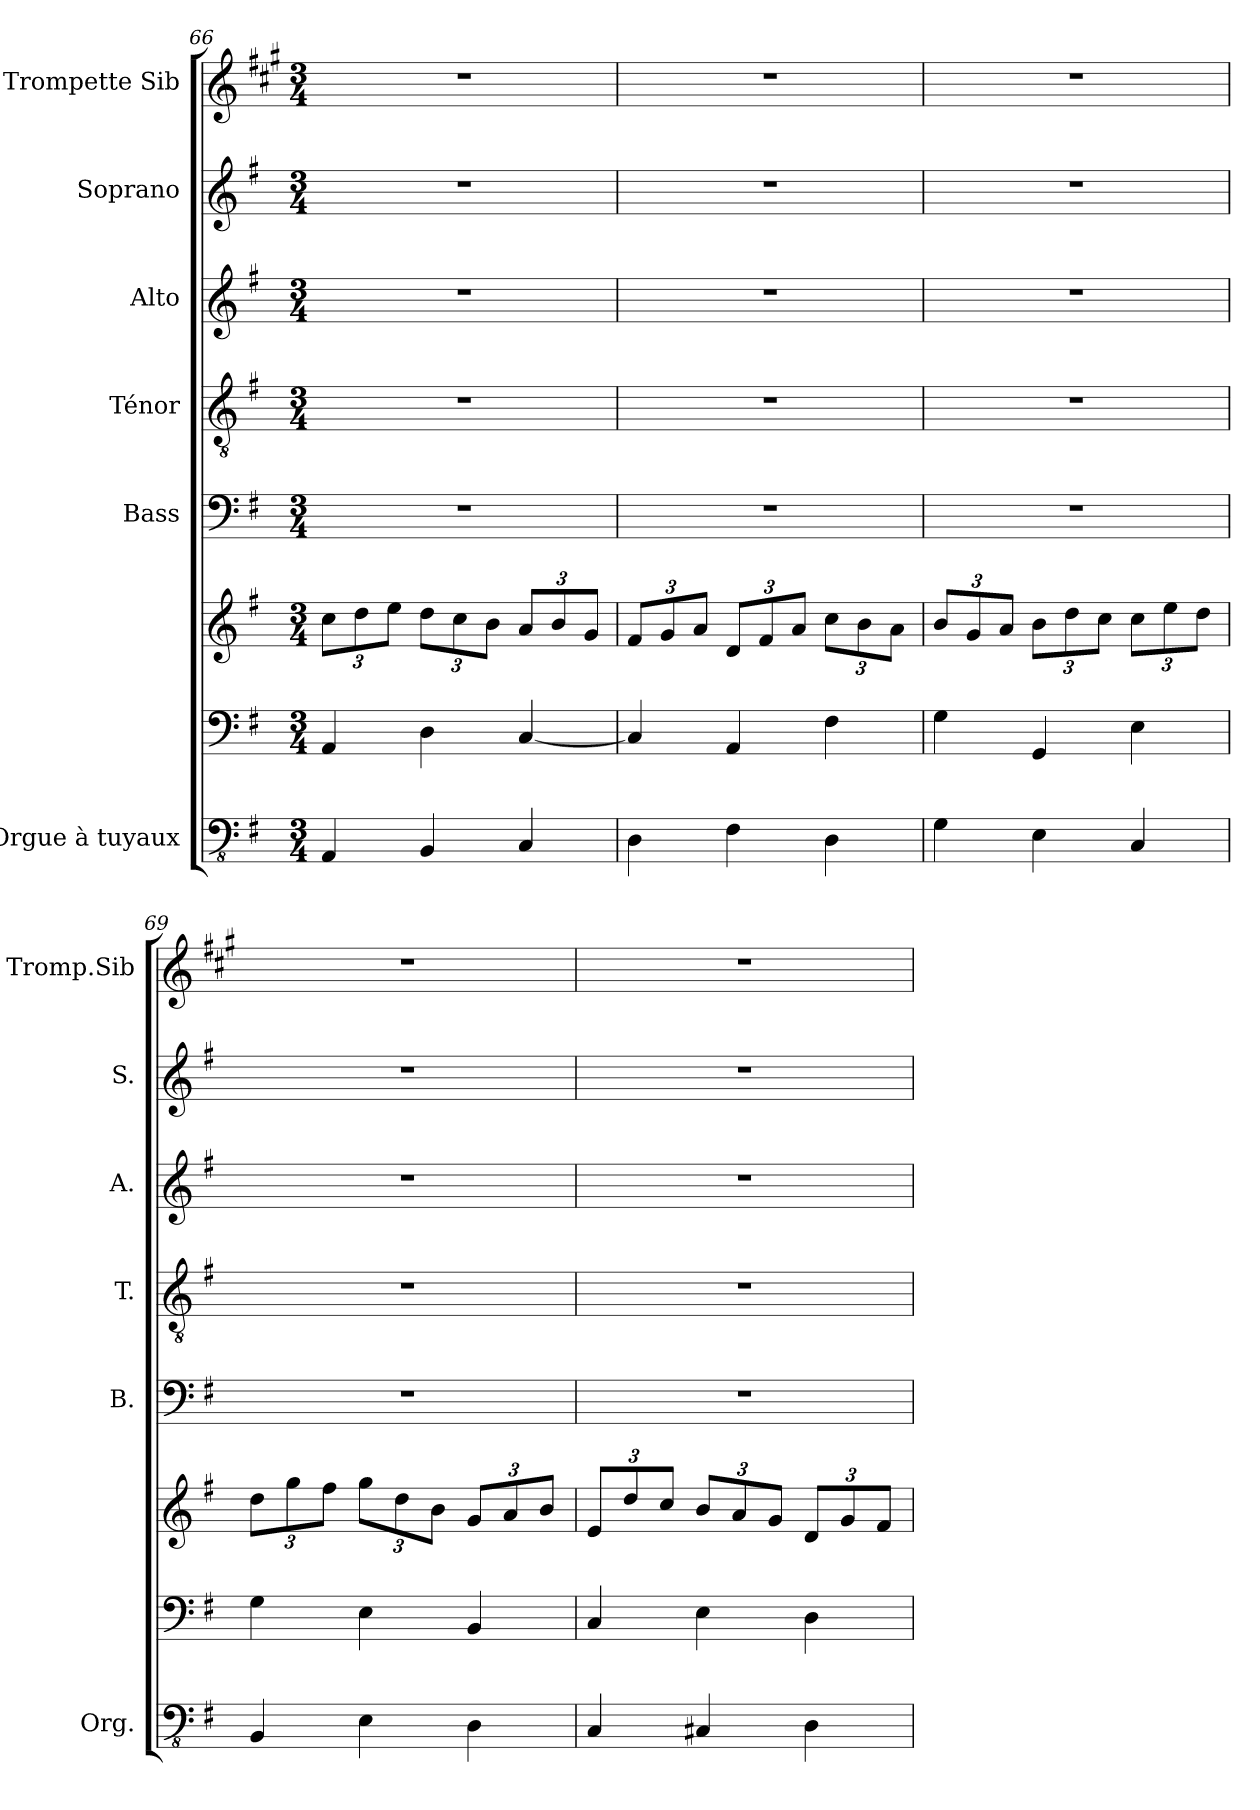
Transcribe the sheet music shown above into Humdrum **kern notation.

**kern	**kern	**kern	**kern	**kern	**kern	**kern	**kern
*part6	*part6	*part6	*part5	*part4	*part3	*part2	*part1
*staff8	*staff7	*staff6	*staff5	*staff4	*staff3	*staff2	*staff1
*I"Orgue à tuyaux	*	*	*I"Bass	*I"Ténor	*I"Alto	*I"Soprano	*I"Trompette Sib
*I'Org.	*	*	*I'B.	*I'T.	*I'A.	*I'S.	*I'Tromp.Sib
*clefFv4	*clefF4	*clefG2	*clefF4	*clefGv2	*clefG2	*clefG2	*clefG2
*	*	*	*	*	*	*	*ITrd1c2
*k[f#]	*k[f#]	*k[f#]	*k[f#]	*k[f#]	*k[f#]	*k[f#]	*k[f#]
*M3/4	*M3/4	*M3/4	*M3/4	*M3/4	*M3/4	*M3/4	*M3/4
*	*	*Xbrackettup	*	*	*	*	*
=66	=66	=66	=66	=66	=66	=66	=66
4AAA/	4AA/	12cc\L	2.r	2.r	2.r	2.r	2.r
.	.	12dd\	.	.	.	.	.
.	.	12ee\J	.	.	.	.	.
4BBB/	4D\	12dd\L	.	.	.	.	.
.	.	12cc\	.	.	.	.	.
.	.	12b\J	.	.	.	.	.
4CC/	[4C/	12a/L	.	.	.	.	.
.	.	12b/	.	.	.	.	.
.	.	12g/J	.	.	.	.	.
=67	=67	=67	=67	=67	=67	=67	=67
4DD\	4C/]	12f#/L	2.r	2.r	2.r	2.r	2.r
.	.	12g/	.	.	.	.	.
.	.	12a/J	.	.	.	.	.
4FF#\	4AA/	12d/L	.	.	.	.	.
.	.	12f#/	.	.	.	.	.
.	.	12a/J	.	.	.	.	.
4DD\	4F#\	12cc\L	.	.	.	.	.
.	.	12b\	.	.	.	.	.
.	.	12a\J	.	.	.	.	.
!!LO:PB:g=z
=68	=68	=68	=68	=68	=68	=68	=68
4GG\	4G\	12b/L	2.r	2.r	2.r	2.r	2.r
.	.	12g/	.	.	.	.	.
.	.	12a/J	.	.	.	.	.
4EE\	4GG/	12b\L	.	.	.	.	.
.	.	12dd\	.	.	.	.	.
.	.	12cc\J	.	.	.	.	.
4CC/	4E\	12cc\L	.	.	.	.	.
.	.	12ee\	.	.	.	.	.
.	.	12dd\J	.	.	.	.	.
=69	=69	=69	=69	=69	=69	=69	=69
4BBB/	4G\	12dd\L	2.r	2.r	2.r	2.r	2.r
.	.	12gg\	.	.	.	.	.
.	.	12ff#\J	.	.	.	.	.
4EE\	4E\	12gg\L	.	.	.	.	.
.	.	12dd\	.	.	.	.	.
.	.	12b\J	.	.	.	.	.
4DD\	4BB/	12g/L	.	.	.	.	.
.	.	12a/	.	.	.	.	.
.	.	12b/J	.	.	.	.	.
=70	=70	=70	=70	=70	=70	=70	=70
4CC/	4C/	12e/L	2.r	2.r	2.r	2.r	2.r
.	.	12dd/	.	.	.	.	.
.	.	12cc/J	.	.	.	.	.
4CC#X/	4E\	12b/L	.	.	.	.	.
.	.	12a/	.	.	.	.	.
.	.	12g/J	.	.	.	.	.
4DD\	4D\	12d/L	.	.	.	.	.
.	.	12g/	.	.	.	.	.
.	.	12f#/J	.	.	.	.	.
=	=	=	=	=	=	=	=
*-	*-	*-	*-	*-	*-	*-	*-
